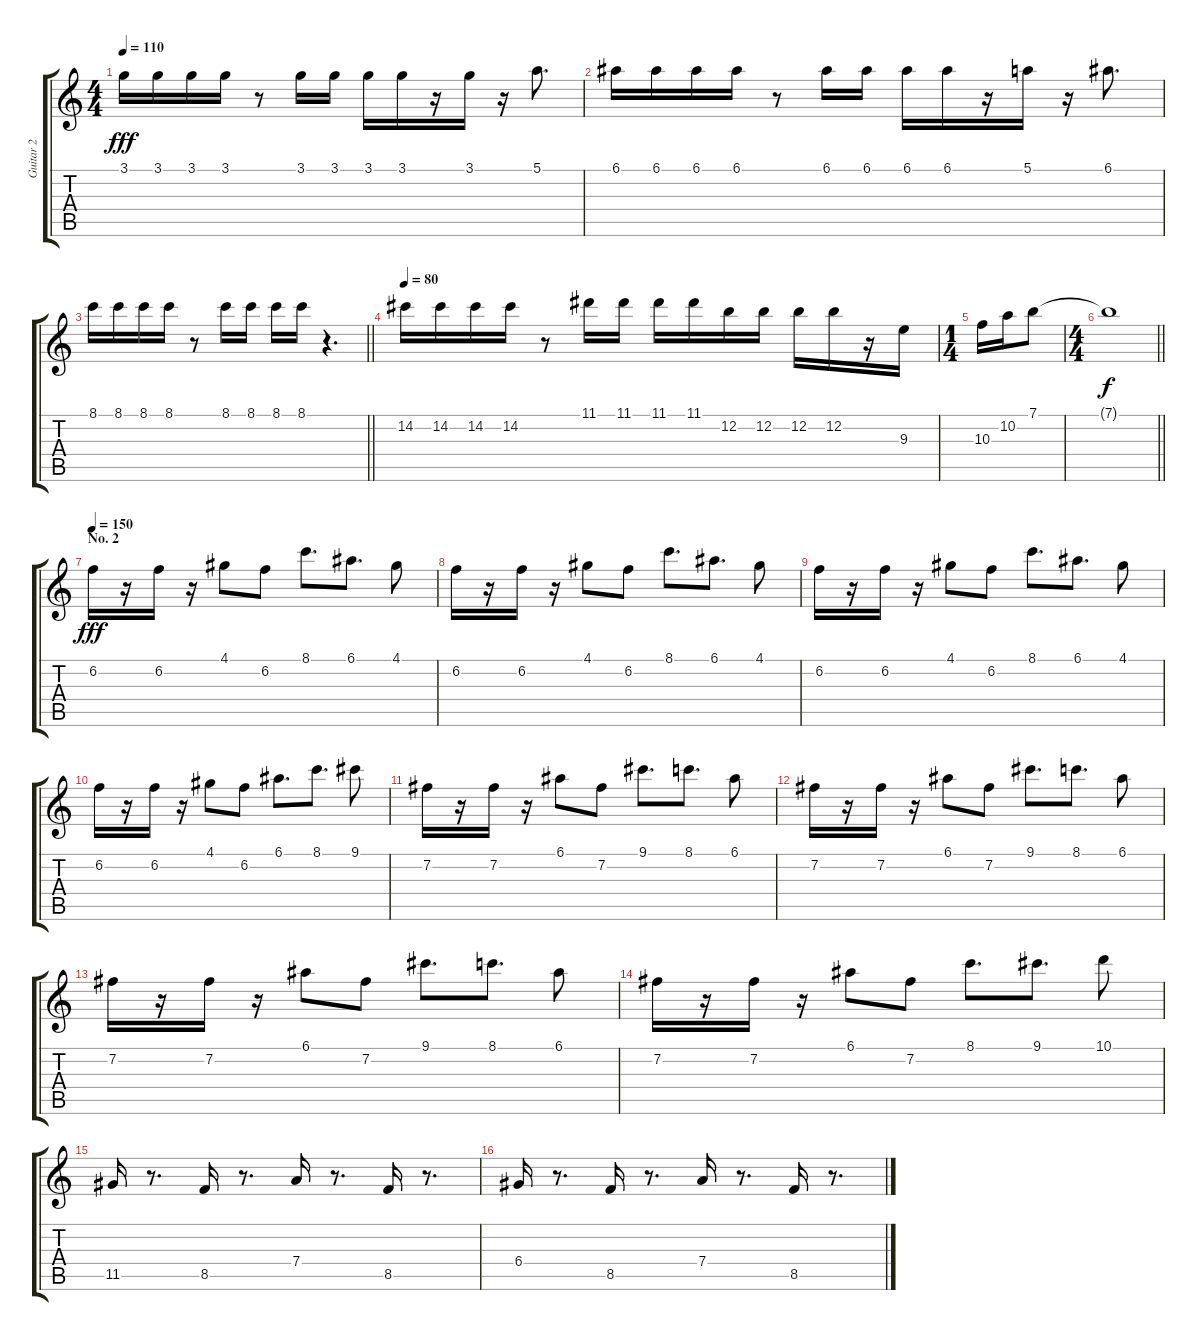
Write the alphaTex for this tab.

\track ("Guitar 2" "Guitar 2") {instrument distortionguitar}
\staff {score tabs}
\tuning (E4 B3 G3 D3 A2 E2) {hide}
\ts (4 4)
\tempo 110
\clef g2
\ks c
3.1.16{dy fff} 3.1.16 3.1.16 3.1.16 r.8 3.1.16 3.1.16 3.1.16 3.1.16 r.16 3.1.16 r.16 5.1.8{d} |
6.1.16 6.1.16 6.1.16 6.1.16 r.8 6.1.16 6.1.16 6.1.16 6.1.16 r.16 5.1.16 r.16 6.1.8{d} |
\barLineRight lightlight
8.1.16 8.1.16 8.1.16 8.1.16 r.8 8.1.16 8.1.16 8.1.16 8.1.16 r.4{d} |
\tempo 80
14.2.16 14.2.16 14.2.16 14.2.16 r.8 11.1.16 11.1.16 11.1.16 11.1.16 12.2.16 12.2.16 12.2.16 12.2.16 r.16 9.3.16 |
\ts (1 4)
10.3.16 10.2.16 7.1.8 |
\ts (4 4)
\barLineRight lightlight
7.1{t}.1{dy f} |
\section ("" "No. 2")
\tempo 150
6.2.16{dy fff} r.16 6.2.16 r.16 4.1.8 6.2.8 8.1.8{d} 6.1.8{d} 4.1.8 |
6.2.16 r.16 6.2.16 r.16 4.1.8 6.2.8 8.1.8{d} 6.1.8{d} 4.1.8 |
6.2.16 r.16 6.2.16 r.16 4.1.8 6.2.8 8.1.8{d} 6.1.8{d} 4.1.8 |
6.2.16 r.16 6.2.16 r.16 4.1.8 6.2.8 6.1.8{d} 8.1.8{d} 9.1.8 |
7.2.16 r.16 7.2.16 r.16 6.1.8 7.2.8 9.1.8{d} 8.1.8{d} 6.1.8 |
7.2.16 r.16 7.2.16 r.16 6.1.8 7.2.8 9.1.8{d} 8.1.8{d} 6.1.8 |
7.2.16 r.16 7.2.16 r.16 6.1.8 7.2.8 9.1.8{d} 8.1.8{d} 6.1.8 |
7.2.16 r.16 7.2.16 r.16 6.1.8 7.2.8 8.1.8{d} 9.1.8{d} 10.1.8 |
11.5.16 r.8{d} 8.5.16 r.8{d} 7.4.16 r.8{d} 8.5.16 r.8{d} |
6.4.16 r.8{d} 8.5.16 r.8{d} 7.4.16 r.8{d} 8.5.16 r.8{d}
